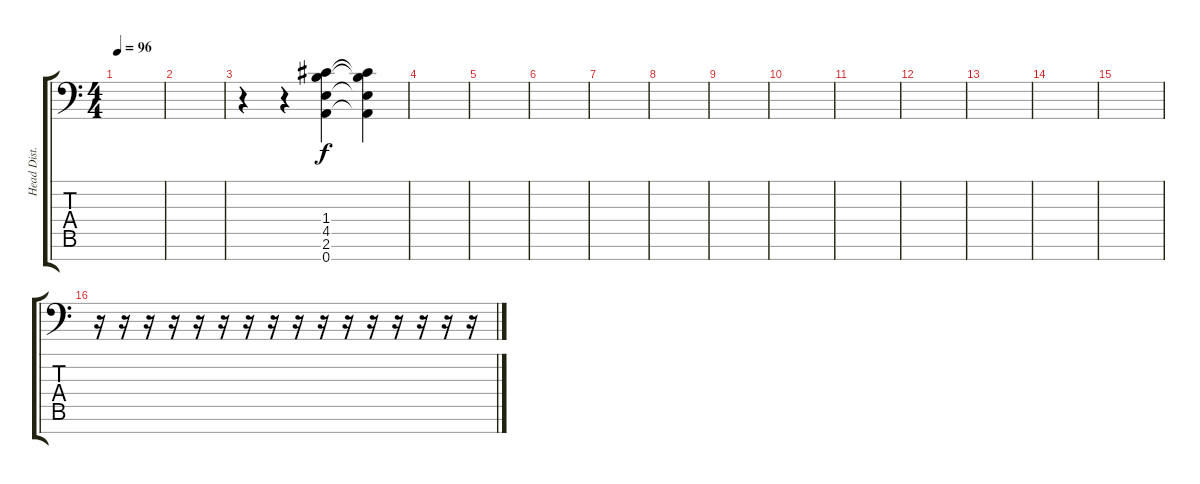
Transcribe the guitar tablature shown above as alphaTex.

\track ("Head Dist." "Head Dist.") {instrument distortionguitar}
\staff {score tabs}
\tuning (D4 A3 F3 C3 G2 D2 A1) {hide}
\ts (4 4)
\tempo 96
\clef f4
\ks c
|
|
r.4 r.4{volume 16 instrument applause} (1.4 4.5 2.6 0.7).4{instrument applause} (1.4{t} 4.5{t} 2.6{t} 0.7{t}).4 |
|
|
|
|
|
|
|
|
|
|
|
|
r.16 r.16 r.16 r.16 r.16 r.16 r.16 r.16 r.16 r.16 r.16 r.16 r.16 r.16 r.16 r.16
